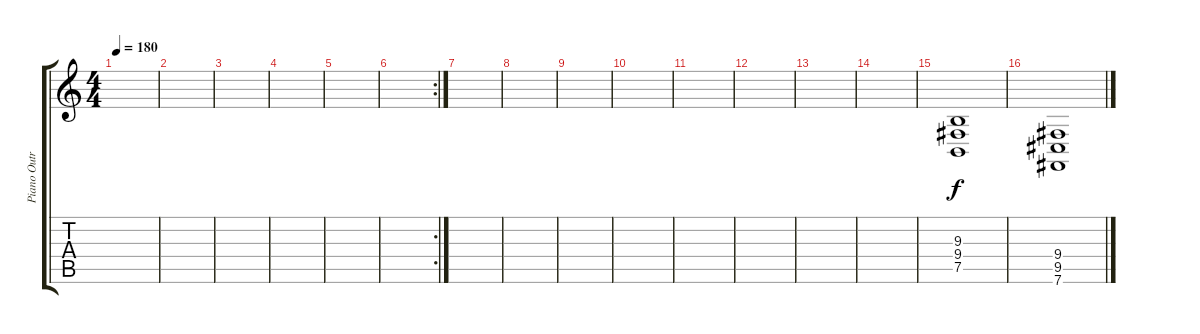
\track ("Piano Outro II" "Piano Outr") {instrument brightacousticpiano}
\staff {score tabs}
\tuning (B3 Gb3 D3 A2 E2 B1) {hide}
\ts (4 4)
\tempo 180
\clef g2
\ks c
|
|
|
|
|
\rc 2
|
|
|
|
|
|
|
|
|
(9.3 9.4 7.5).1 |
(9.4 9.5 7.6).1
